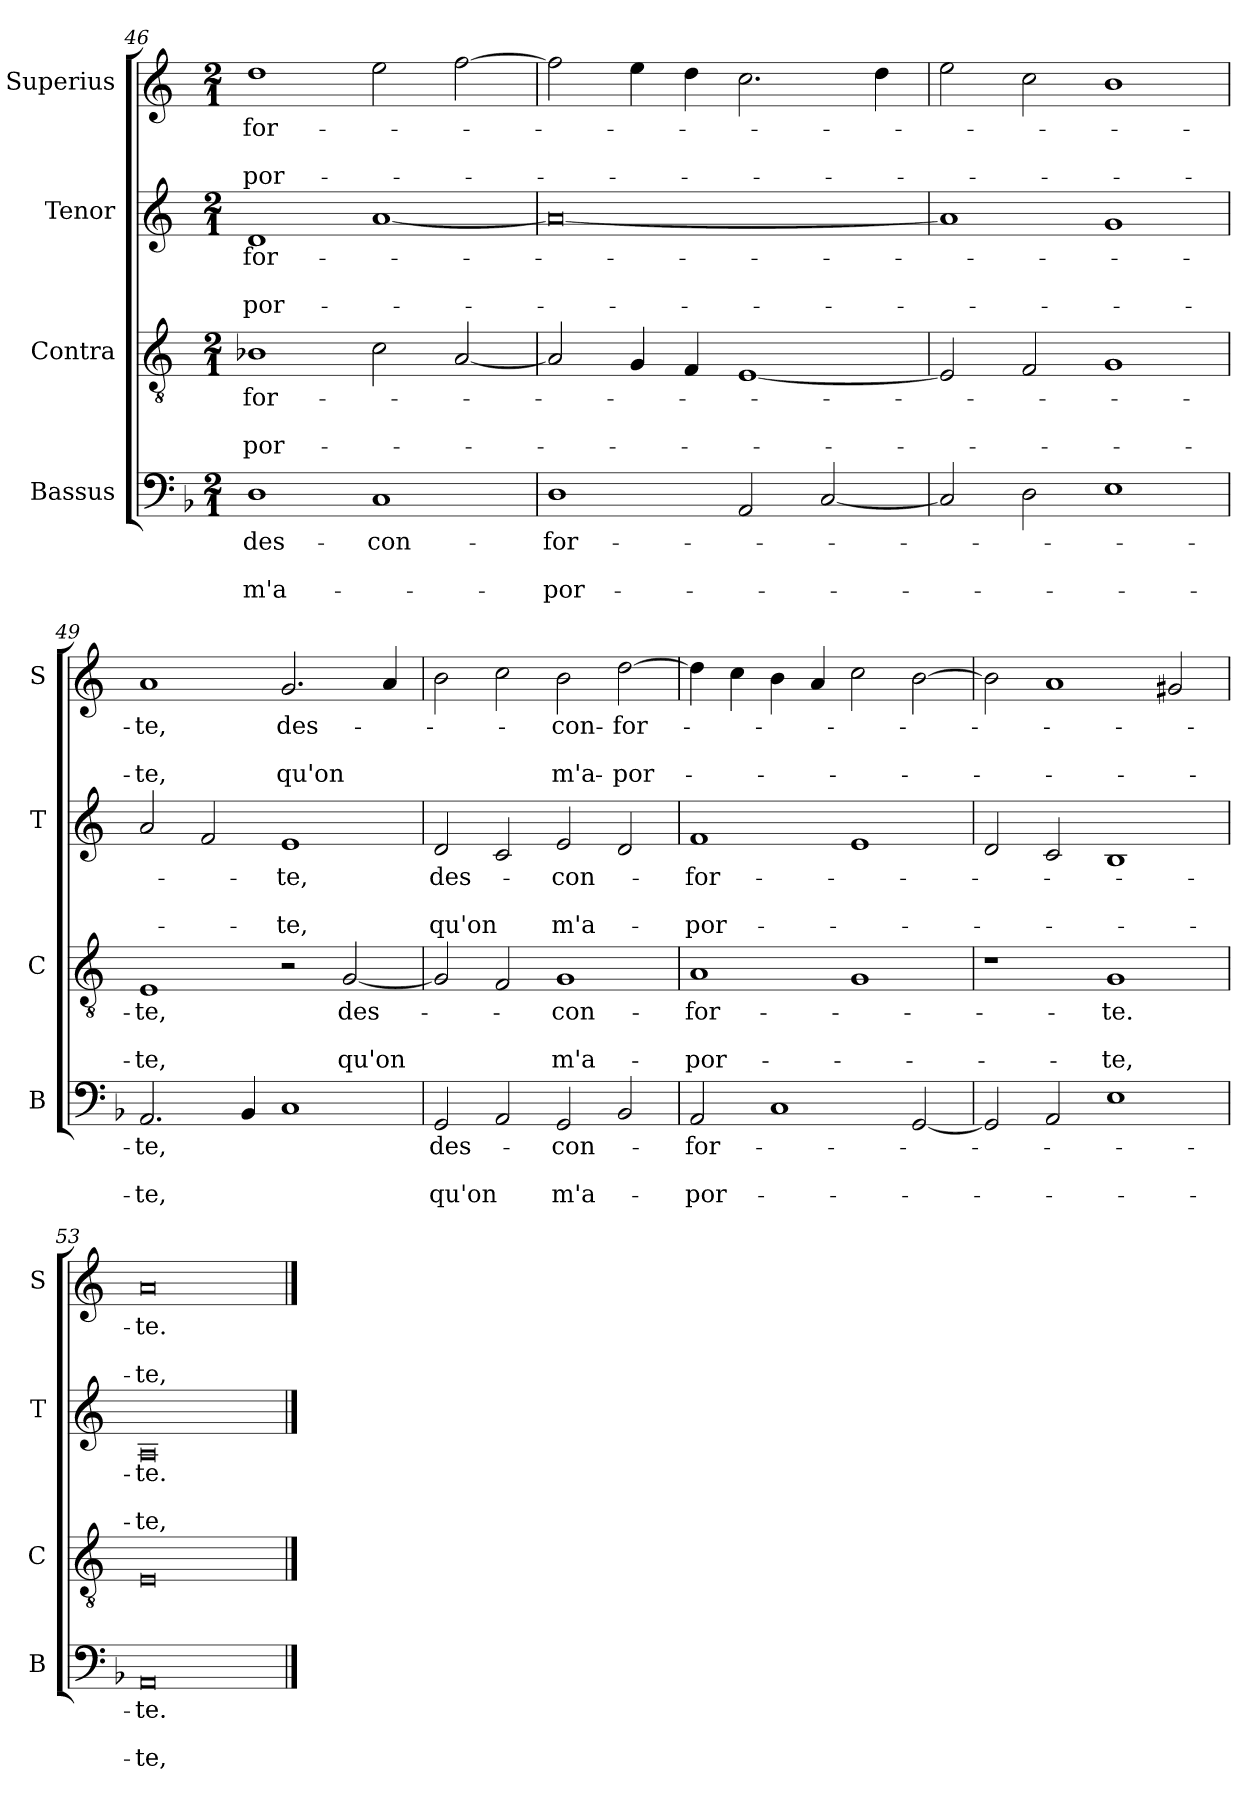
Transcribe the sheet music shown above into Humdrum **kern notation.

**kern	**text	**text	**text	**kern	**text	**text	**text	**kern	**text	**text	**text	**kern	**text	**text	**text
*part4	*part4	*part4	*part4	*part3	*part3	*part3	*part3	*part2	*part2	*part2	*part2	*part1	*part1	*part1	*part1
*staff4	*staff4	*staff4	*staff4	*staff3	*staff3	*staff3	*staff3	*staff2	*staff2	*staff2	*staff2	*staff1	*staff1	*staff1	*staff1
*I"Bassus	*	*	*	*I"Contra	*	*	*	*I"Tenor	*	*	*	*I"Superius	*	*	*
*I'B	*	*	*	*I'C	*	*	*	*I'T	*	*	*	*I'S	*	*	*
*clefF4	*	*	*	*clefGv2	*	*	*	*clefG2	*	*	*	*clefG2	*	*	*
*k[b-]	*	*	*	*k[]	*	*	*	*k[]	*	*	*	*k[]	*	*	*
*M2/1	*	*	*	*M2/1	*	*	*	*M2/1	*	*	*	*M2/1	*	*	*
=46	=46	=46	=46	=46	=46	=46	=46	=46	=46	=46	=46	=46	=46	=46	=46
1D	des-	.	m'a-	1B-X	-for-	.	-por-	1d	-for-	.	-por-	1dd	-for-	.	-por-
1C	-con-	.	.	2c	.	.	.	[1a	.	.	.	2ee	.	.	.
.	.	.	.	[2A	.	.	.	.	.	.	.	[2ff	.	.	.
=47	=47	=47	=47	=47	=47	=47	=47	=47	=47	=47	=47	=47	=47	=47	=47
1D	-for-	.	-por-	2A]	.	.	.	0a_	.	.	.	2ff]	.	.	.
.	.	.	.	4G	.	.	.	.	.	.	.	4ee	.	.	.
.	.	.	.	4F	.	.	.	.	.	.	.	4dd	.	.	.
2AA	.	.	.	[1E	.	.	.	.	.	.	.	2.cc	.	.	.
[2C	.	.	.	.	.	.	.	.	.	.	.	.	.	.	.
.	.	.	.	.	.	.	.	.	.	.	.	4dd	.	.	.
=48	=48	=48	=48	=48	=48	=48	=48	=48	=48	=48	=48	=48	=48	=48	=48
2C]	.	.	.	2E]	.	.	.	1a]	.	.	.	2ee	.	.	.
2D	.	.	.	2F	.	.	.	.	.	.	.	2cc	.	.	.
1E	.	.	.	1G	.	.	.	1g	.	.	.	1b	.	.	.
=49	=49	=49	=49	=49	=49	=49	=49	=49	=49	=49	=49	=49	=49	=49	=49
2.AA	-te,	.	-te,	1E	-te,	.	-te,	2a	.	.	.	1a	-te,	.	-te,
.	.	.	.	.	.	.	.	2f	.	.	.	.	.	.	.
4BB-	.	.	.	.	.	.	.	.	.	.	.	.	.	.	.
1C	.	.	.	2r	.	.	.	1e	-te,	.	-te,	2.g	des-	.	qu'on
.	.	.	.	[2G	des-	.	qu'on	.	.	.	.	.	.	.	.
.	.	.	.	.	.	.	.	.	.	.	.	4a	.	.	.
=50	=50	=50	=50	=50	=50	=50	=50	=50	=50	=50	=50	=50	=50	=50	=50
2GG	des-	.	qu'on	2G]	.	.	.	2d	des-	.	qu'on	2b	.	.	.
2AA	.	.	.	2F	.	.	.	2c	.	.	.	2cc	.	.	.
2GG	-con-	.	m'a-	1G	-con-	.	m'a-	2e	-con-	.	m'a-	2b	-con-	.	m'a-
2BB-	.	.	.	.	.	.	.	2d	.	.	.	[2dd	-for-	.	-por-
=51	=51	=51	=51	=51	=51	=51	=51	=51	=51	=51	=51	=51	=51	=51	=51
2AA	-for-	.	-por-	1A	-for-	.	-por-	1f	-for-	.	-por-	4dd]	.	.	.
.	.	.	.	.	.	.	.	.	.	.	.	4cc	.	.	.
1C	.	.	.	.	.	.	.	.	.	.	.	4b	.	.	.
.	.	.	.	.	.	.	.	.	.	.	.	4a	.	.	.
.	.	.	.	1G	.	.	.	1e	.	.	.	2cc	.	.	.
[2GG	.	.	.	.	.	.	.	.	.	.	.	[2b	.	.	.
=52	=52	=52	=52	=52	=52	=52	=52	=52	=52	=52	=52	=52	=52	=52	=52
2GG]	.	.	.	1r	.	.	.	2d	.	.	.	2b]	.	.	.
2AA	.	.	.	.	.	.	.	2c	.	.	.	1a	.	.	.
1E	.	.	.	1G	-te.	.	-te,	1B	.	.	.	.	.	.	.
.	.	.	.	.	.	.	.	.	.	.	.	2g#X	.	.	.
=53	=53	=53	=53	=53	=53	=53	=53	=53	=53	=53	=53	=53	=53	=53	=53
0AA	-te.	.	-te,	0E	.	.	.	0A	-te.	.	-te,	0a	-te.	.	-te,
==	==	==	==	==	==	==	==	==	==	==	==	==	==	==	==
*-	*-	*-	*-	*-	*-	*-	*-	*-	*-	*-	*-	*-	*-	*-	*-
